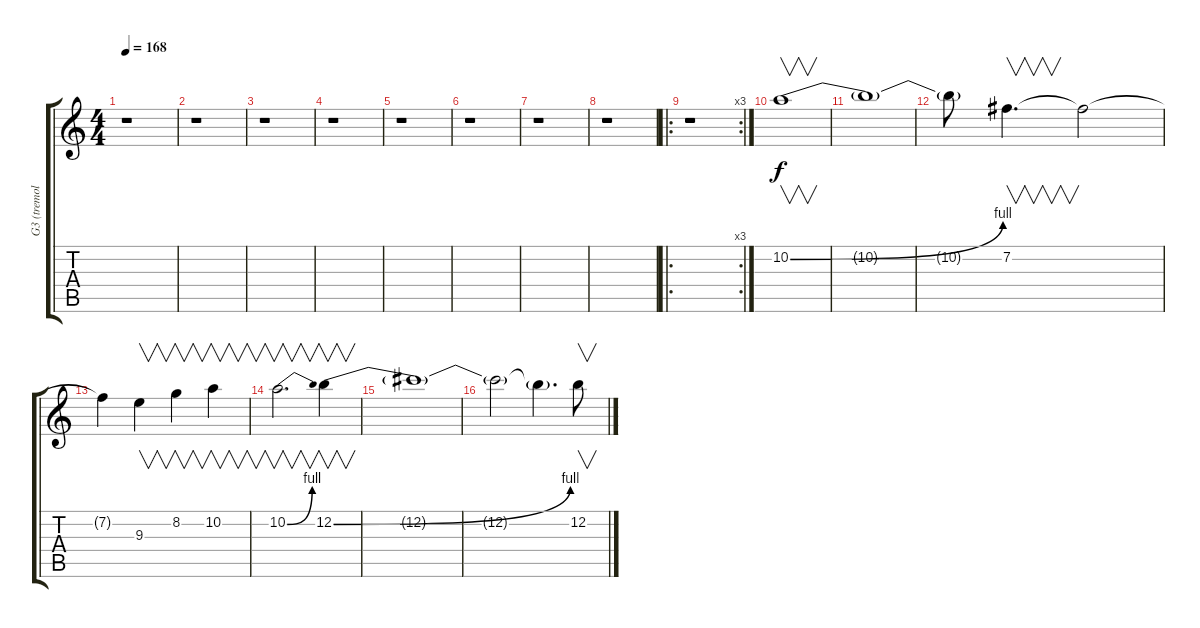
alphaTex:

\track ("G3 (tremolo & disto)" "G3 (tremol") {instrument distortionguitar}
\staff {score tabs}
\tuning (E4 B3 G3 D3 A2 E2) {hide}
\ts (4 4)
\tempo 168
\clef g2
\ks c
r.1{dy f} |
r.1 |
r.1 |
r.1 |
r.1 |
r.1 |
r.1 |
r.1 |
\ro
\rc 3
r.1 |
10.2{be (bend 0 0 60 4)}.1{v} |
10.2{t}.1 |
10.2{t}.8 7.2.4{v d} 7.2{t}.2 |
7.2{t}.4 9.3.4{v} 8.2.4{v} 10.2.4{v} |
10.2{be (bend 0 0 60 4)}.2{v d} 12.2{be (bend 0 0 60 4)}.4{v} |
12.2{t}.1 |
12.2{t}.2 12.2{t}.4{d} 12.2.8{v}
